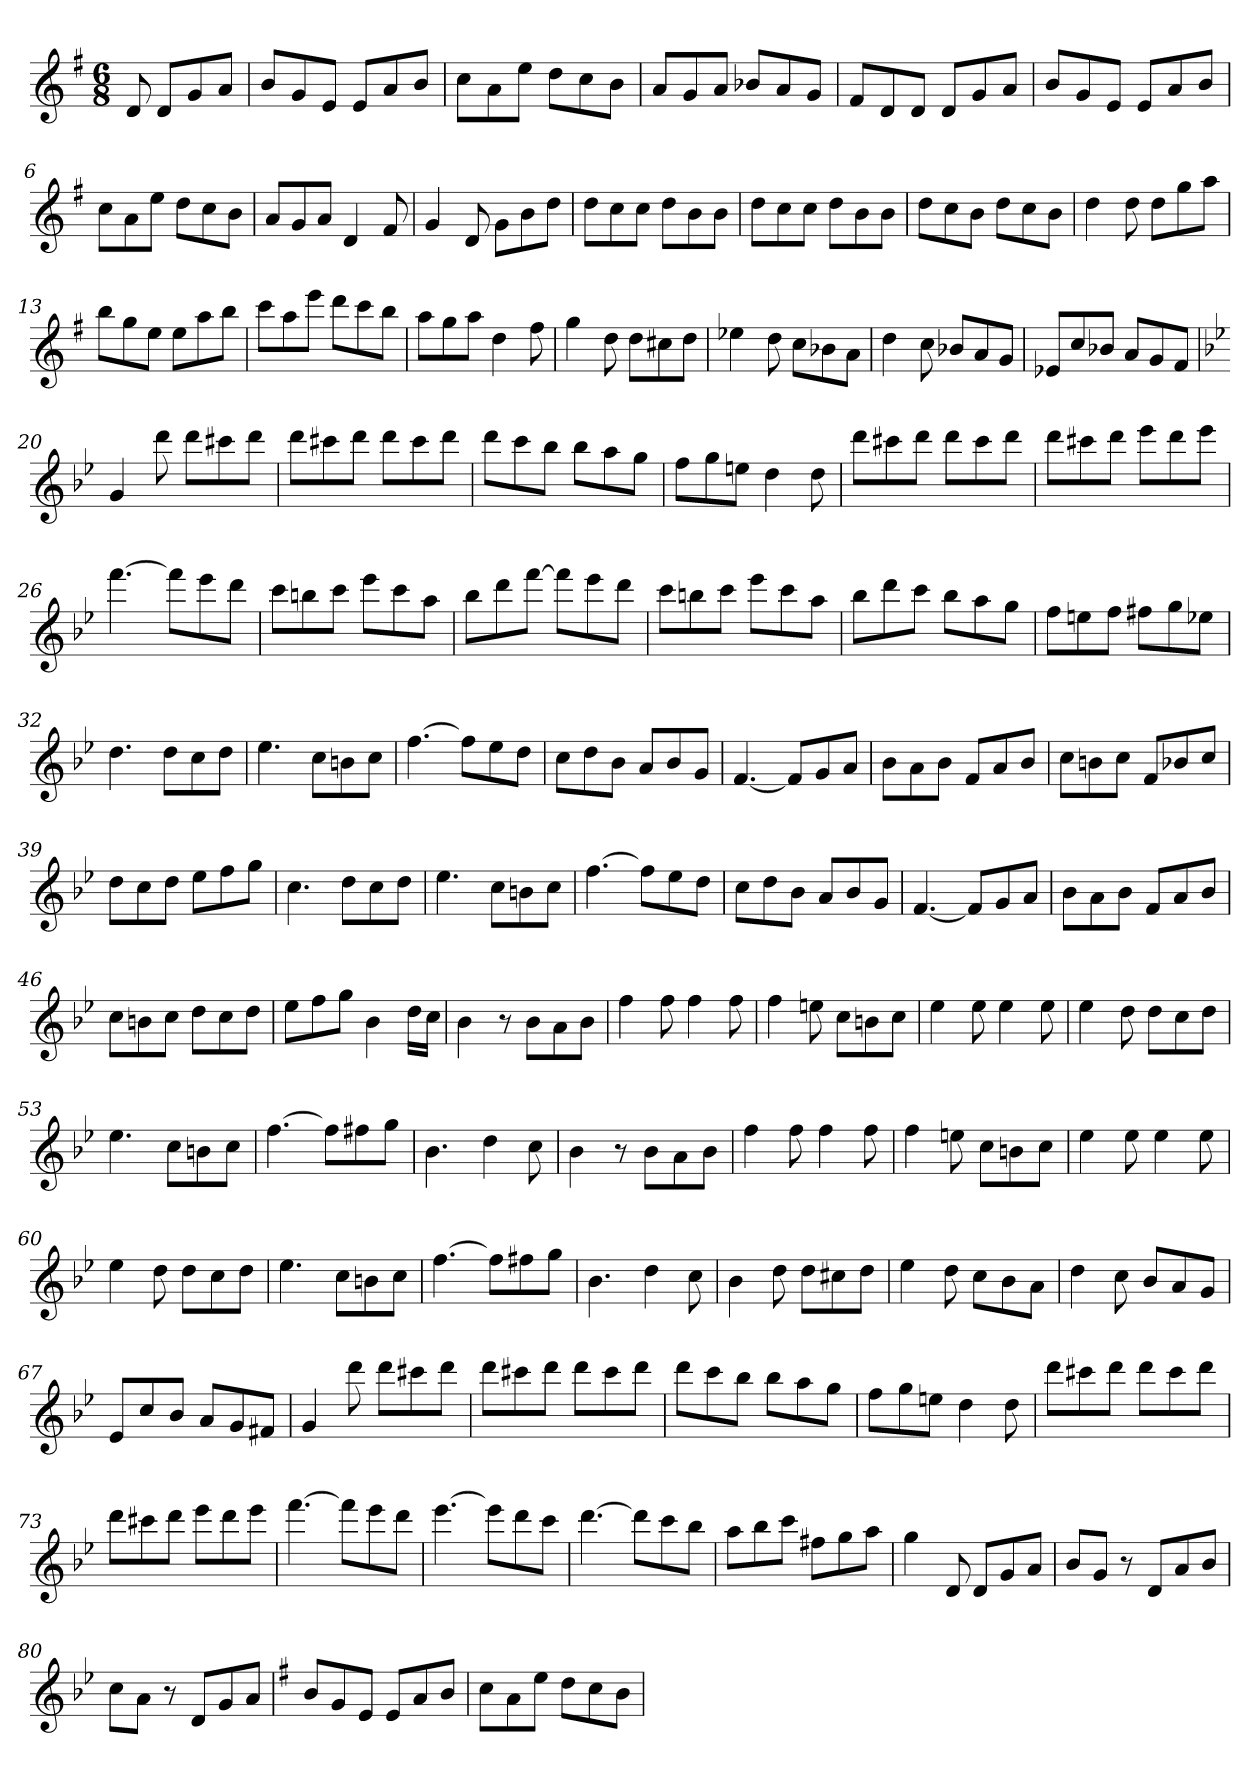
**kern
*part1
*staff1
*clefG2
*k[f#]
*G:
*M6/8
*MM138
=
8d
8d/L
8g/
8a/J
=1
8b/L
8g/
8e/J
8e/L
8a/
8b/J
=2
8cc\L
8a\
8ee\J
8dd\L
8cc\
8b\J
=3
8a/L
8g/
8a/J
8b-X/L
8a/
8g/J
=4
8f#/L
8d/
8d/J
8d/L
8g/
8a/J
=5
8b/L
8g/
8e/J
8e/L
8a/
8b/J
=6
8cc\L
8a\
8ee\J
8dd\L
8cc\
8b\J
=7
8a/L
8g/
8a/J
4d
8f#
=8
4g
8d
8g\L
8b\
8dd\J
=9
8dd\L
8cc\
8cc\J
8dd\L
8b\
8b\J
=10
8dd\L
8cc\
8cc\J
8dd\L
8b\
8b\J
=11
8dd\L
8cc\
8b\J
8dd\L
8cc\
8b\J
=12
4dd
8dd
8dd\L
8gg\
8aa\J
=13
8bb\L
8gg\
8ee\J
8ee\L
8aa\
8bb\J
=14
8ccc\L
8aa\
8eee\J
8ddd\L
8ccc\
8bb\J
=15
8aa\L
8gg\
8aa\J
4dd
8ff#
=16
4gg
8dd
8dd\L
8cc#X\
8dd\J
=17
4ee-X
8dd
8cc\L
8b-X\
8a\J
=18
4dd
8cc
8b-X/L
8a/
8g/J
=19
8e-X/L
8cc/
8b-X/J
8a/L
8g/
8f#/J
=20
*k[b-e-]
*g:
4g
8ddd
8ddd\L
8ccc#X\
8ddd\J
=21
8ddd\L
8ccc#X\
8ddd\J
8ddd\L
8ccc#\
8ddd\J
=22
8ddd\L
8ccc\
8bb-\J
8bb-\L
8aa\
8gg\J
=23
8ff\L
8gg\
8een\J
4dd
8dd
=24
8ddd\L
8ccc#X\
8ddd\J
8ddd\L
8ccc#\
8ddd\J
=25
8ddd\L
8ccc#X\
8ddd\J
8eee-\L
8ddd\
8eee-\J
=26
[4.fff
8fff\L]
8eee-\
8ddd\J
=27
8ccc\L
8bbn\
8ccc\J
8eee-\L
8ccc\
8aa\J
=28
8bb-\L
8ddd\
[8fff\J
8fff\L]
8eee-\
8ddd\J
=29
8ccc\L
8bbn\
8ccc\J
8eee-\L
8ccc\
8aa\J
=30
8bb-\L
8ddd\
8ccc\J
8bb-\L
8aa\
8gg\J
=31
8ff\L
8een\
8ff\J
8ff#X\L
8gg\
8ee-X\J
=32
4.dd
8dd\L
8cc\
8dd\J
=33
4.ee-
8cc\L
8bn\
8cc\J
=34
[4.ff
8ff\L]
8ee-\
8dd\J
=35
8cc\L
8dd\
8b-\J
8a/L
8b-/
8g/J
=36
[4.f
8f/L]
8g/
8a/J
=37
8b-\L
8a\
8b-\J
8f/L
8a/
8b-/J
=38
8cc\L
8bn\
8cc\J
8f/L
8b-X/
8cc/J
=39
8dd\L
8cc\
8dd\J
8ee-\L
8ff\
8gg\J
=40
4.cc
8dd\L
8cc\
8dd\J
=41
4.ee-
8cc\L
8bn\
8cc\J
=42
[4.ff
8ff\L]
8ee-\
8dd\J
=43
8cc\L
8dd\
8b-\J
8a/L
8b-/
8g/J
=44
[4.f
8f/L]
8g/
8a/J
=45
8b-\L
8a\
8b-\J
8f/L
8a/
8b-/J
=46
8cc\L
8bn\
8cc\J
8dd\L
8cc\
8dd\J
=47
8ee-\L
8ff\
8gg\J
4b-
16dd\LL
16cc\JJ
=48
4b-
8r
8b-\L
8a\
8b-\J
=49
4ff
8ff
4ff
8ff
=50
4ff
8een
8cc\L
8bn\
8cc\J
=51
4ee-
8ee-
4ee-
8ee-
=52
4ee-
8dd
8dd\L
8cc\
8dd\J
=53
4.ee-
8cc\L
8bn\
8cc\J
=54
[4.ff
8ff\L]
8ff#X\
8gg\J
=55
4.b-
4dd
8cc
=56
4b-
8r
8b-\L
8a\
8b-\J
=57
4ff
8ff
4ff
8ff
=58
4ff
8een
8cc\L
8bn\
8cc\J
=59
4ee-
8ee-
4ee-
8ee-
=60
4ee-
8dd
8dd\L
8cc\
8dd\J
=61
4.ee-
8cc\L
8bn\
8cc\J
=62
[4.ff
8ff\L]
8ff#X\
8gg\J
=63
4.b-
4dd
8cc
=64
4b-
8dd
8dd\L
8cc#X\
8dd\J
=65
4ee-
8dd
8cc\L
8b-\
8a\J
=66
4dd
8cc
8b-/L
8a/
8g/J
=67
8e-/L
8cc/
8b-/J
8a/L
8g/
8f#X/J
=68
4g
8ddd
8ddd\L
8ccc#X\
8ddd\J
=69
8ddd\L
8ccc#X\
8ddd\J
8ddd\L
8ccc#\
8ddd\J
=70
8ddd\L
8ccc\
8bb-\J
8bb-\L
8aa\
8gg\J
=71
8ff\L
8gg\
8een\J
4dd
8dd
=72
8ddd\L
8ccc#X\
8ddd\J
8ddd\L
8ccc#\
8ddd\J
=73
8ddd\L
8ccc#X\
8ddd\J
8eee-\L
8ddd\
8eee-\J
=74
[4.fff
8fff\L]
8eee-\
8ddd\J
=75
[4.eee-
8eee-\L]
8ddd\
8ccc\J
=76
[4.ddd
8ddd\L]
8ccc\
8bb-\J
=77
8aa\L
8bb-\
8ccc\J
8ff#X\L
8gg\
8aa\J
=78
4gg
8d
8d/L
8g/
8a/J
=79
8b-/L
8g/J
8r
8d/L
8a/
8b-/J
=80
8cc\L
8a\J
8r
8d/L
8g/
8a/J
=81
*k[f#]
*G:
8b/L
8g/
8e/J
8e/L
8a/
8b/J
=82
8cc\L
8a\
8ee\J
8dd\L
8cc\
8b\J
=
*-
